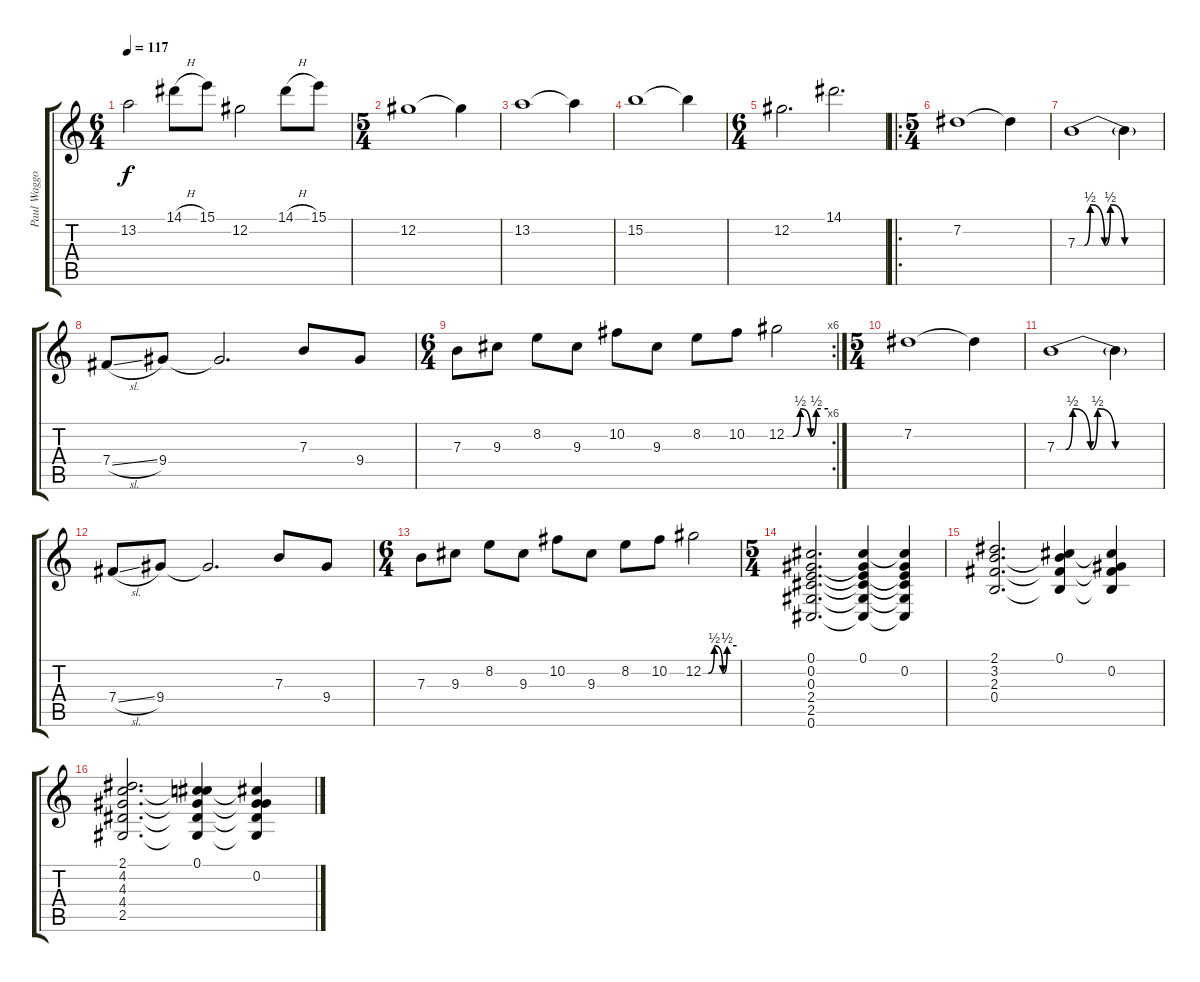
\track ("Paul Waggoner" "Paul Waggo") {instrument overdrivenguitar}
\staff {score tabs}
\tuning (Db4 Ab3 E3 B2 Gb2 Db2) {hide}
\ts (6 4)
\tempo 117
\clef g2
\ks c
13.2.2{dy f} 14.1{h}.8 15.1.8 12.2.2 14.1{h}.8 15.1.8 |
\ts (5 4)
12.2.1 12.2{t}.4 |
13.2.1 13.2{t}.4 |
15.2.1 15.2{t}.4 |
\ts (6 4)
12.2.2{d} 14.1.2{d} |
\ro
\ts (5 4)
7.2.1 7.2{t}.4 |
7.3{be (custom 0 0 5 0 9 2 19 0 23 2 33 0 60 0)}.1 7.3{t}.4 |
7.4{sl}.8 9.4.8 9.4{t}.2{d} 7.3.8 9.4.8 |
\rc 6
\ts (6 4)
7.3.8 9.3.8 8.2.8 9.3.8 10.2.8 9.3.8 8.2.8 10.2.8 12.2{be (custom 0 0 9 0 20 2 35 0 43 2 60 2)}.2 |
\ts (5 4)
7.2.1 7.2{t}.4 |
7.3{be (custom 0 0 5 0 9 2 19 0 23 2 33 0 60 0)}.1 7.3{t}.4 |
7.4{sl}.8 9.4.8 9.4{t}.2{d} 7.3.8 9.4.8 |
\ts (6 4)
7.3.8 9.3.8 8.2.8 9.3.8 10.2.8 9.3.8 8.2.8 10.2.8 12.2{be (custom 0 0 9 0 20 2 35 0 43 2 60 2)}.2 |
\ts (5 4)
(0.1 0.2 0.3 2.4 2.5 0.6).2{d instrument overdrivenguitar} (0.1 0.2{t} 0.3{t} 2.4{t} 2.5{t} 0.6{t}).4 (0.1{t} 0.2 0.3{t} 2.4{t} 2.5{t} 0.6{t}).4 |
(2.1 3.2 2.3 0.4).2{d} (0.1 3.2{t} 2.3{t} 0.4{t}).4 (0.1{t} 0.2 2.3{t} 0.4{t}).4 |
(2.1 4.2 4.3 4.4 2.5).2{d} (0.1 4.2{t} 4.3{t} 4.4{t} 2.5{t}).4 (0.1{t} 0.2 4.3{t} 4.4{t} 2.5{t}).4
